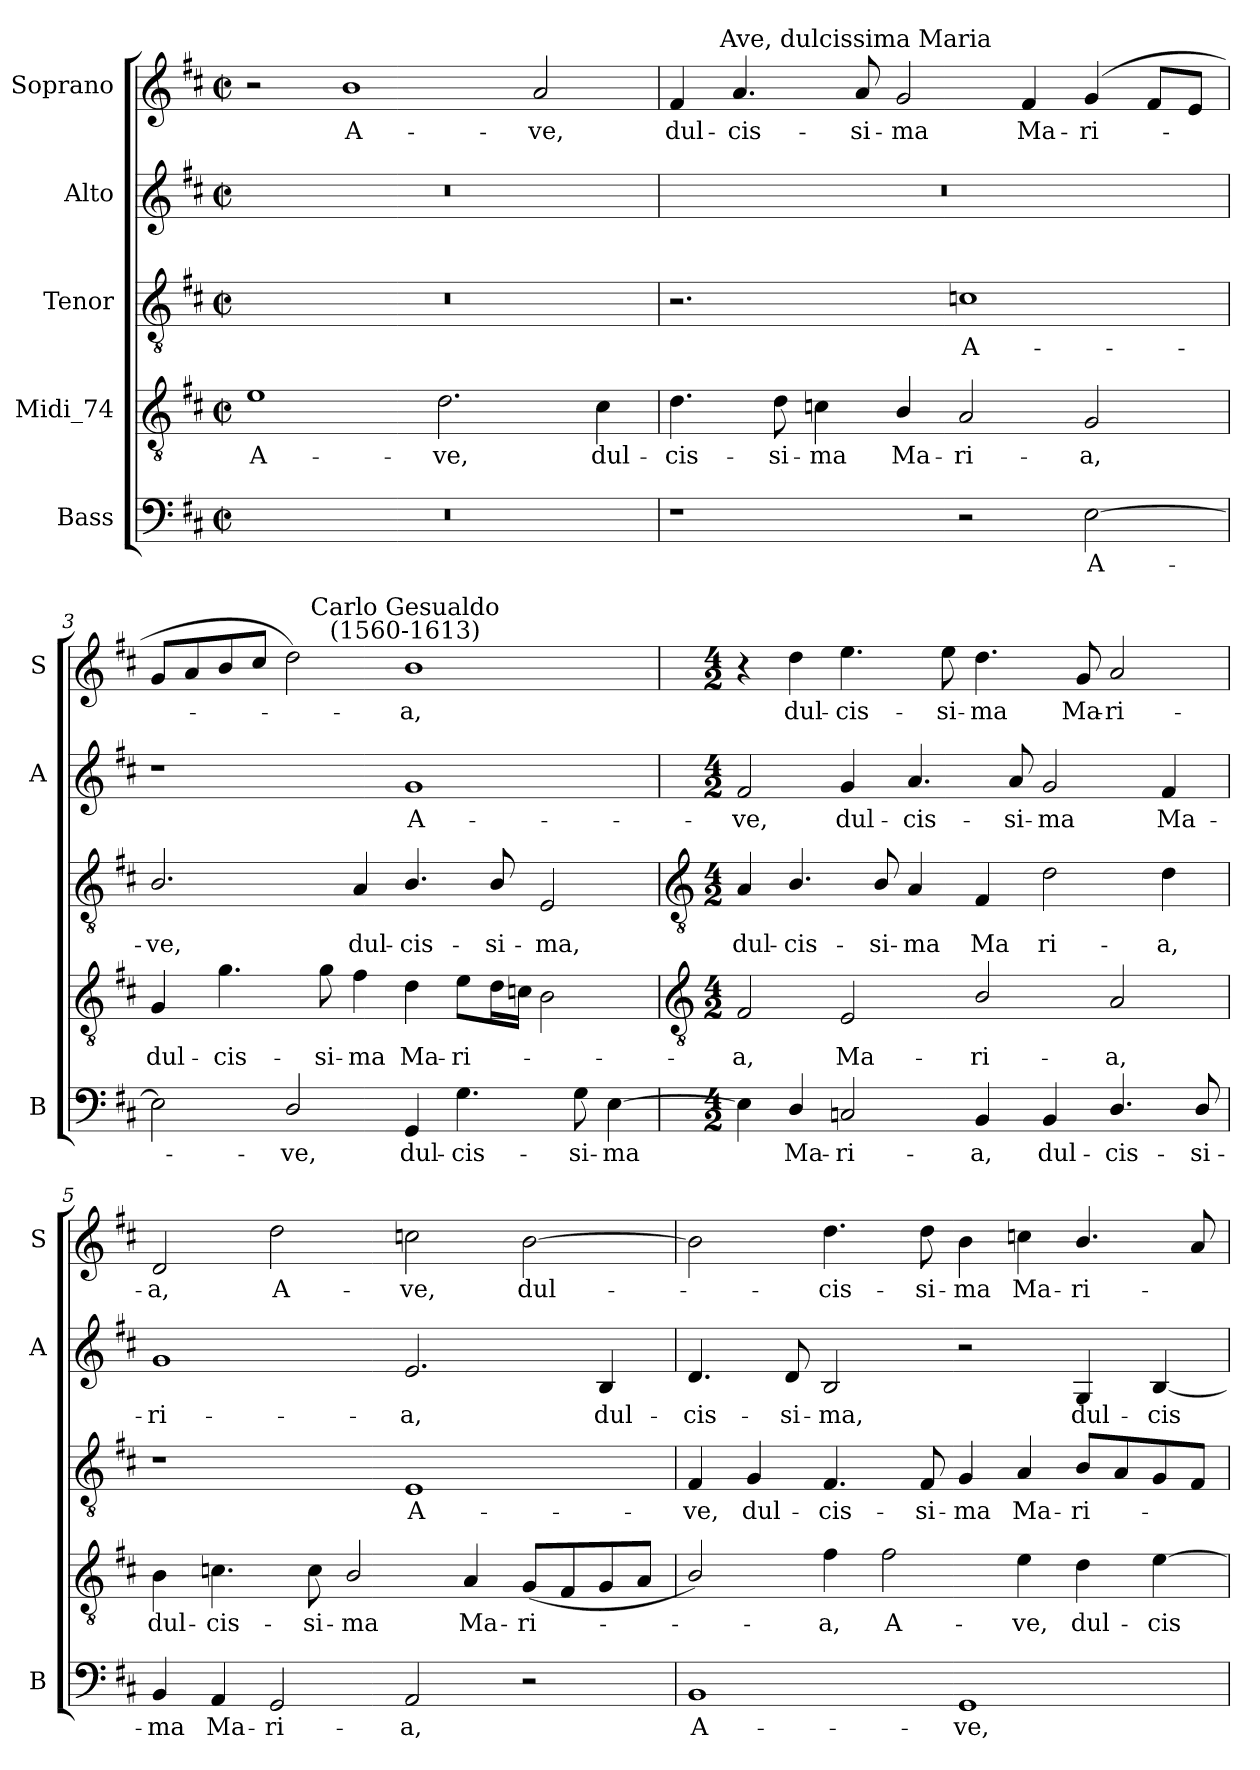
**kern	**text	**kern	**text	**kern	**text	**kern	**text	**kern	**text
*part5	*part5	*part4	*part4	*part3	*part3	*part2	*part2	*part1	*part1
*staff5	*staff5	*staff4	*staff4	*staff3	*staff3	*staff2	*staff2	*staff1	*staff1
*I"Bass	*	*I"Midi_74	*	*I"Tenor	*	*I"Alto	*	*I"Soprano	*
*I'B	*	*	*	*	*	*I'A	*	*I'S	*
*clefF4	*	*clefGv2	*	*clefGv2	*	*clefG2	*	*clefG2	*
*k[f#c#]	*	*k[f#c#]	*	*k[f#c#]	*	*k[f#c#]	*	*k[f#c#]	*
*D:	*	*D:	*	*D:	*	*D:	*	*D:	*
*M4/2	*	*M4/2	*	*M4/2	*	*M4/2	*	*M4/2	*
*met(c|)	*	*met(c|)	*	*met(c|)	*	*met(c|)	*	*met(c|)	*
=1	=1	=1	=1	=1	=1	=1	=1	=1	=1
!	!	!	!LO:LY:b	!	!	!	!	!	!
0r	.	1e	A-	0r	.	0r	.	2r	.
!	!	!	!	!	!	!	!	!	!LO:LY:b
.	.	.	.	.	.	.	.	1b	A-
!	!	!	!LO:LY:b	!	!	!	!	!	!
.	.	2.d	-ve,	.	.	.	.	.	.
!	!	!	!	!	!	!	!	!	!LO:LY:b
.	.	.	.	.	.	.	.	2a	-ve,
!	!	!	!LO:LY:b	!	!	!	!	!	!
.	.	4c#	dul-	.	.	.	.	.	.
=2	=2	=2	=2	=2	=2	=2	=2	=2	=2
!	!	!	!LO:LY:b	!	!	!	!	!	!LO:LY:b
1r	.	4.d	-cis-	2.r	.	0r	.	4f#	dul-
!	!	!	!	!	!	!	!	!	!LO:LY:b
.	.	.	.	.	.	.	.	4.a	-cis-
!	!	!	!LO:LY:b	!	!	!	!	!	!
.	.	8d	-si-	.	.	.	.	.	.
!	!	!	!LO:LY:b	!	!	!	!	!	!
.	.	4cn	-ma	.	.	.	.	.	.
!	!	!	!	!	!	!	!	!LO:TX:a:cj:t=Ave, dulcissima Maria	!
!	!	!	!	!	!	!	!	!	!LO:LY:b
.	.	.	.	.	.	.	.	8a	-si-
!	!	!	!LO:LY:b	!	!	!	!	!	!LO:LY:b
.	.	4B/	Ma-	4ryy	.	.	.	2g	-ma
!	!	!	!LO:LY:b	!	!LO:LY:b	!	!	!	!
2r	.	2A	-ri-	1cn	A-	.	.	.	.
!	!	!	!	!	!	!	!	!	!LO:LY:b
.	.	.	.	.	.	.	.	4f#	Ma-
!	!LO:LY:b	!	!LO:LY:b	!	!	!	!	!	!LO:LY:b
[2E	A-	2G	-a,	.	.	.	.	(<4g	-ri-
.	.	.	.	.	.	.	.	8f#L	.
.	.	.	.	.	.	.	.	8eJ	.
=3	=3	=3	=3	=3	=3	=3	=3	=3	=3
!	!	!	!LO:LY:b	!	!LO:LY:b	!	!	!	!
2E]	.	4G	dul-	2.B/	-ve,	1r	.	8gL	.
.	.	.	.	.	.	.	.	8a	.
!	!	!	!LO:LY:b	!	!	!	!	!	!
.	.	4.g	-cis-	.	.	.	.	8b	.
.	.	.	.	.	.	.	.	8cc#J	.
!	!LO:LY:b	!	!	!	!	!	!	!	!
2D/	-ve,	.	.	.	.	.	.	2dd)	.
!	!	!	!LO:LY:b	!	!	!	!	!	!
.	.	8g	-si-	.	.	.	.	.	.
!	!	!	!LO:LY:b	!	!LO:LY:b	!	!	!	!
.	.	4f#	-ma	4A	dul-	.	.	.	.
!	!	!	!	!	!	!	!	!LO:TX:a:cj:t=Carlo Gesualdo\n(1560-1613)	!
!	!LO:LY:b	!	!LO:LY:b	!	!LO:LY:b	!	!LO:LY:b	!	!LO:LY:b
4GG	dul-	4d	Ma-	4.B/	-cis-	1g	A-	1b	a,
!	!LO:LY:b	!	!LO:LY:b	!	!	!	!	!	!
4.G	-cis-	8eL	-ri-	.	.	.	.	.	.
!	!	!	!	!	!LO:LY:b	!	!	!	!
.	.	16dL	.	8B/	-si-	.	.	.	.
.	.	16cnJJ	.	.	.	.	.	.	.
!	!	!	!	!	!LO:LY:b	!	!	!	!
.	.	2B	.	2E	-ma,	.	.	.	.
!	!LO:LY:b	!	!	!	!	!	!	!	!
8G	-si-	.	.	.	.	.	.	.	.
!	!LO:LY:b	!	!	!	!	!	!	!	!
[4E	-ma	.	.	.	.	.	.	.	.
!!LO:LB:g=z
=4	=4	=4	=4	=4	=4	=4	=4	=4	=4
*	*	*clefGv2	*	*clefGv2	*	*	*	*	*
*M4/2	*	*M4/2	*	*M4/2	*	*M4/2	*	*M4/2	*
!	!	!	!LO:LY:b	!	!LO:LY:b	!	!LO:LY:b	!	!
4E]	.	2F#	a,	4A	dul-	2f#	-ve,	4r	.
!	!LO:LY:b	!	!	!	!LO:LY:b	!	!	!	!LO:LY:b
4D/	Ma-	.	.	4.B/	-cis-	.	.	4dd	dul-
!	!LO:LY:b	!	!LO:LY:b	!	!	!	!LO:LY:b	!	!LO:LY:b
2Cn	-ri-	2E	Ma-	.	.	4g	dul-	4.ee	-cis-
!	!	!	!	!	!LO:LY:b	!	!	!	!
.	.	.	.	8B/	-si-	.	.	.	.
!	!	!	!	!	!LO:LY:b	!	!LO:LY:b	!	!
.	.	.	.	4A	-ma	4.a	-cis-	.	.
!	!	!	!	!	!	!	!	!	!LO:LY:b
.	.	.	.	.	.	.	.	8ee	-si-
!	!LO:LY:b	!	!LO:LY:b	!	!LO:LY:b	!	!	!	!LO:LY:b
4BB	-a,	2B/	-ri-	4F#	Ma	.	.	4.dd	-ma
!	!	!	!	!	!	!	!LO:LY:b	!	!
.	.	.	.	.	.	8a	-si-	.	.
!	!LO:LY:b	!	!	!	!LO:LY:b	!	!LO:LY:b	!	!
4BB	dul-	.	.	2d	ri-	2g	-ma	.	.
!	!	!	!	!	!	!	!	!	!LO:LY:b
.	.	.	.	.	.	.	.	8g	Ma-
!	!LO:LY:b	!	!LO:LY:b	!	!	!	!	!	!LO:LY:b
4.D/	-cis-	2A	-a,	.	.	.	.	2a	-ri-
!	!	!	!	!	!LO:LY:b	!	!LO:LY:b	!	!
.	.	.	.	4d	-a,	4f#	Ma-	.	.
!	!LO:LY:b	!	!	!	!	!	!	!	!
8D/	-si-	.	.	.	.	.	.	.	.
=5	=5	=5	=5	=5	=5	=5	=5	=5	=5
!	!LO:LY:b	!	!LO:LY:b	!	!	!	!LO:LY:b	!	!LO:LY:b
4BB	-ma	4B	dul-	1r	.	1g	-ri-	2d	-a,
!	!LO:LY:b	!	!LO:LY:b	!	!	!	!	!	!
4AA	Ma-	4.cn	-cis-	.	.	.	.	.	.
!	!LO:LY:b	!	!	!	!	!	!	!	!LO:LY:b
2GG	-ri-	.	.	.	.	.	.	2dd	A-
!	!	!	!LO:LY:b	!	!	!	!	!	!
.	.	8c	-si-	.	.	.	.	.	.
!	!	!	!LO:LY:b	!	!	!	!	!	!
.	.	2B/	-ma	.	.	.	.	.	.
!	!LO:LY:b	!	!	!	!LO:LY:b	!	!LO:LY:b	!	!LO:LY:b
2AA	-a,	.	.	1E	A-	2.e	-a,	2ccn	-ve,
!	!	!	!LO:LY:b	!	!	!	!	!	!
.	.	4A	Ma-	.	.	.	.	.	.
!	!	!	!LO:LY:b	!	!	!	!	!	!LO:LY:b
2r	.	(<8GL	-ri-	.	.	.	.	[2b	dul-
.	.	8F#	.	.	.	.	.	.	.
!	!	!	!	!	!	!	!LO:LY:b	!	!
.	.	8G	.	.	.	4B	dul-	.	.
.	.	8AJ	.	.	.	.	.	.	.
=6	=6	=6	=6	=6	=6	=6	=6	=6	=6
!	!LO:LY:b	!	!	!	!LO:LY:b	!	!LO:LY:b	!	!
1BB	A-	2B/)	.	4F#	-ve,	4.d	-cis-	2b]	.
!	!	!	!	!	!LO:LY:b	!	!	!	!
.	.	.	.	4G	dul-	.	.	.	.
!	!	!	!	!	!	!	!LO:LY:b	!	!
.	.	.	.	.	.	8d	-si-	.	.
!	!	!	!LO:LY:b	!	!LO:LY:b	!	!LO:LY:b	!	!LO:LY:b
.	.	4f#	a,	4.F#	-cis-	2B	-ma,	4.dd	cis-
!	!	!	!LO:LY:b	!	!	!	!	!	!
.	.	2f#	A-	.	.	.	.	.	.
!	!	!	!	!	!LO:LY:b	!	!	!	!LO:LY:b
.	.	.	.	8F#	-si-	.	.	8dd	-si-
!	!LO:LY:b	!	!	!	!LO:LY:b	!	!	!	!LO:LY:b
1GG	-ve,	.	.	4G	-ma	2r	.	4b	-ma
!	!	!	!LO:LY:b	!	!LO:LY:b	!	!	!	!LO:LY:b
.	.	4e	-ve,	4A	Ma-	.	.	4ccn	Ma-
!	!	!	!LO:LY:b	!	!LO:LY:b	!	!LO:LY:b	!	!LO:LY:b
.	.	4d	dul-	8BL	-ri-	4G	dul-	4.b/	-ri-
.	.	.	.	8A	.	.	.	.	.
!	!	!	!LO:LY:b	!	!	!	!LO:LY:b	!	!
.	.	[4e	-cis-	8G	.	[4B	-cis-	.	.
.	.	.	.	8F#J	.	.	.	8a	.
=	=	=	=	=	=	=	=	=	=
*-	*-	*-	*-	*-	*-	*-	*-	*-	*-
